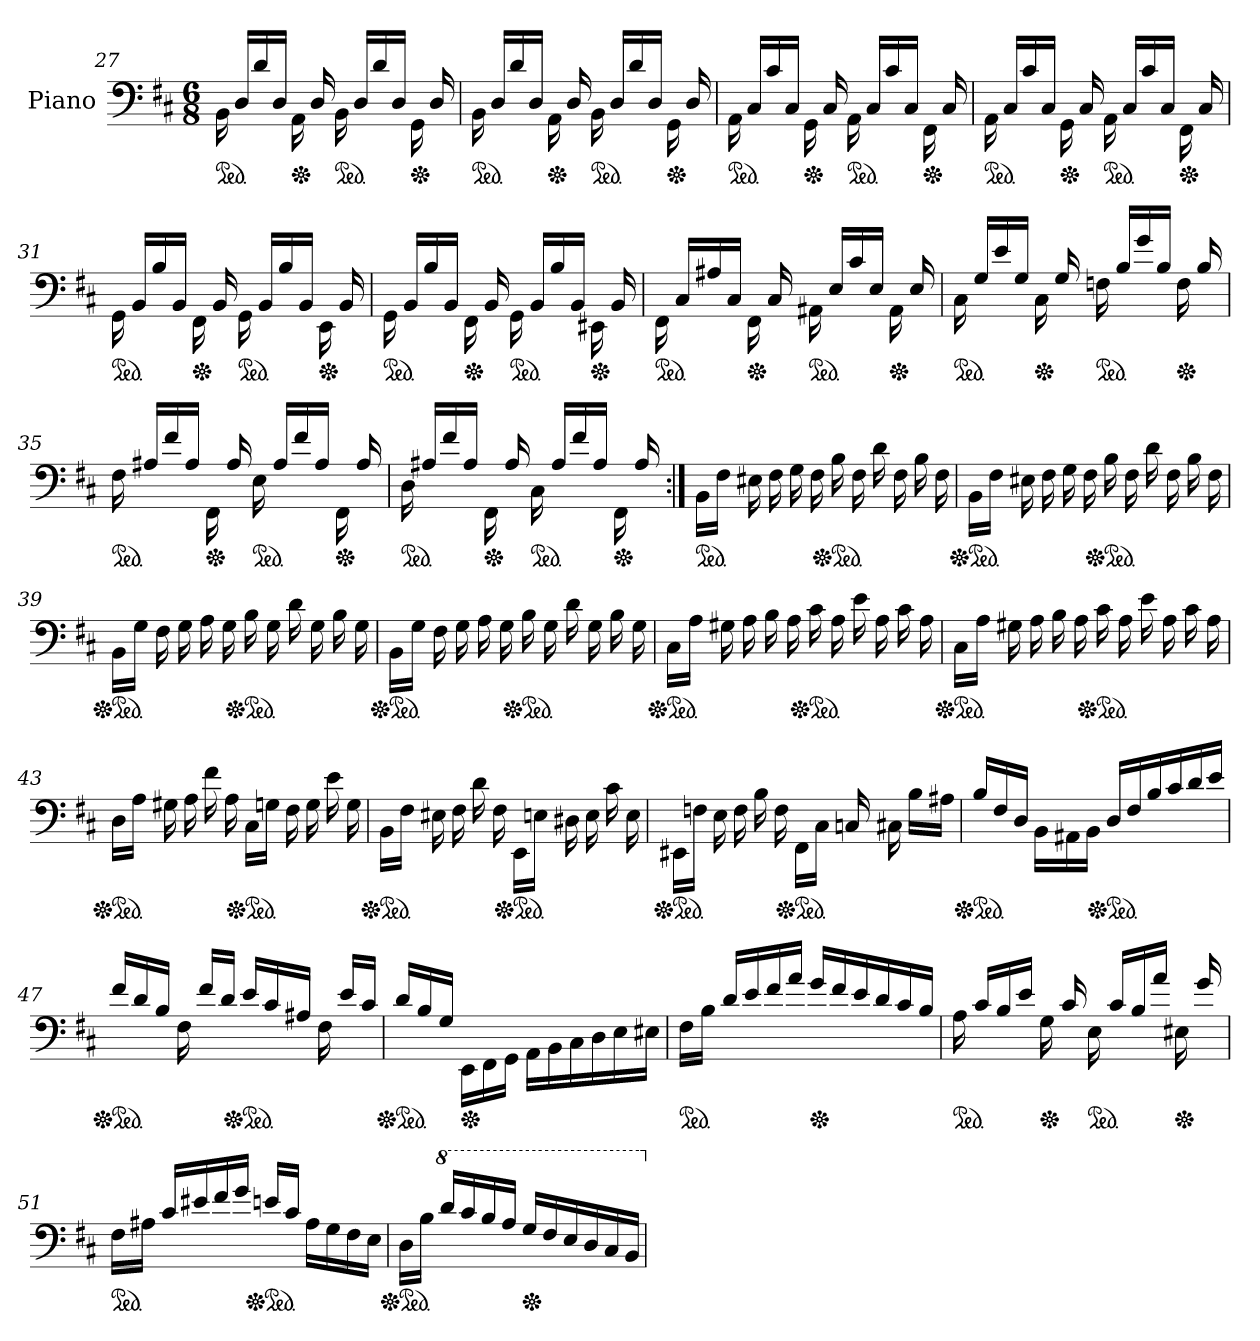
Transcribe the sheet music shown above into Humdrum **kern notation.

**kern
*part1
*staff1
*I"Piano
*I'Pno.
*clefF4
*k[f#c#]
*M6/8
*ped
=27
16BB\
16D/LL
16d/
16D/JJ
*Xped
16AA\
16D/
*ped
16BB\
16D/LL
16d/
16D/JJ
*Xped
16GG\
16D/
=28
*ped
16BB\
16D/LL
16d/
16D/JJ
*Xped
16AA\
16D/
*ped
16BB\
16D/LL
16d/
16D/JJ
*Xped
16GG\
16D/
=29
*ped
16AA\
16C#/LL
16c#/
16C#/JJ
*Xped
16GG\
16C#/
*ped
16AA\
16C#/LL
16c#/
16C#/JJ
*Xped
16FF#\
16C#/
!!LO:PB:g=z
=30
*ped
16AA\
16C#/LL
16c#/
16C#/JJ
*Xped
16GG\
16C#/
*ped
16AA\
16C#/LL
16c#/
16C#/JJ
*Xped
16FF#\
16C#/
=31
*ped
16GG\
16BB/LL
16B/
16BB/JJ
*Xped
16FF#\
16BB/
*ped
16GG\
16BB/LL
16B/
16BB/JJ
*Xped
16EE\
16BB/
=32
*ped
16GG\
16BB/LL
16B/
16BB/JJ
*Xped
16FF#\
16BB/
*ped
16GG\
16BB/LL
16B/
16BB/JJ
*Xped
16EE#X<\
16BB/
!!LO:LB:g=z
=33
*ped
16FF#<\
16C#/LL
16A#X/
16C#/JJ
*Xped
16FF#<\
16C#/
*ped
16AA#X<\
16E/LL
16c#/
16E/JJ
*Xped
16AA#<\
16E/
=34
*ped
16C#<\
16G/LL
16e/
16G/JJ
*Xped
16C#<\
16G/
*ped
16Fn<\
16B/LL
16g/
16B/JJ
*Xped
16F<\
16B/
=35
*ped
16F#<\
16A#X/LL
16f#/
16A#/JJ
*Xped
16FF#\
16A#/
*ped
16E<\
16A#/LL
16f#/
16A#/JJ
*Xped
16FF#\
16A#/
!!LO:LB:g=z
=36
*ped
16D<\
16A#X/LL
16f#/
16A#/JJ
*Xped
16FF#\
16A#/
*ped
16C#<\
16A#/LL
16f#/
16A#/JJ
*Xped
16FF#\
16A#/
=37:|!
*ped
*^
16ryy	16BB\LL
16ryy	16F#\JJ
16E#X\	16rcyy
16ryy	16F#\
16G\	16rcyy
16ryy	16F#\
*Xped	*
*ped	*
16B\	16rcyy
16ryy	16F#\
16d\	16rcyy
16ryy	16F#\
16B\	16rcyy
16ryy	16F#\
=38	=38
*Xped	*
*ped	*
16ryy	16BB\LL
16ryy	16F#\JJ
16E#X\	16rcyy
16ryy	16F#\
16G\	16rcyy
16ryy	16F#\
*Xped	*
*ped	*
16B\	16rcyy
16ryy	16F#\
16d\	16rcyy
16ryy	16F#\
16B\	16rcyy
16ryy	16F#\
=39	=39
*Xped	*
*ped	*
16ryy	16BB\LL
16ryy	16G\JJ
16F#\	16rcyy
16ryy	16G\
16A\	16rcyy
16ryy	16G\
*Xped	*
*ped	*
16B\	16rcyy
16ryy	16G\
16d\	16rcyy
16ryy	16G\
16B\	16rcyy
16ryy	16G\
!!LO:LB:g=z	!!
=40	=40
*Xped	*
*ped	*
16ryy	16BB\LL
16ryy	16G\JJ
16F#\	16rcyy
16ryy	16G\
16A\	16rcyy
16ryy	16G\
*Xped	*
*ped	*
16B\	16rcyy
16ryy	16G\
16d\	16rcyy
16ryy	16G\
16B\	16rcyy
16ryy	16G\
=41	=41
*Xped	*
*ped	*
16ryy	16C#\LL
16ryy	16A\JJ
16G#X\	16rcyy
16ryy	16A\
16B\	16rcyy
16ryy	16A\
*Xped	*
*ped	*
16c#\	16rcyy
16ryy	16A\
16e\	16rcyy
16ryy	16A\
16c#\	16rcyy
16ryy	16A\
=42	=42
*Xped	*
*ped	*
16ryy	16C#\LL
16ryy	16A\JJ
16G#X\	16rcyy
16ryy	16A\
16B\	16rcyy
16ryy	16A\
*Xped	*
*ped	*
16c#\	16rcyy
16ryy	16A\
16e\	16rcyy
16ryy	16A\
16c#\	16rcyy
16ryy	16A\
=43	=43
*Xped	*
*ped	*
16ryy	16D\LL
16ryy	16A\JJ
16G#X\	16rcyy
16ryy	16A\
16f#\	16rcyy
16ryy	16A\
*Xped	*
*ped	*
16ryy	16C#\LL
16ryy	16Gn\JJ
16F#\	16rcyy
16ryy	16G\
16e\	16rcyy
16ryy	16G\
!!LO:LB:g=z	!!
=44	=44
*Xped	*
*ped	*
16ryy	16BB\LL
16ryy	16F#\JJ
16E#X\	16rcyy
16ryy	16F#\
16d\	16rcyy
16ryy	16F#\
*Xped	*
*ped	*
16ryy	16EE\LL
16ryy	16En\JJ
16D#X\	16rcyy
16ryy	16E\
16c#\	16rcyy
16ryy	16E\
=45	=45
*Xped	*
*ped	*
16ryy	16EE#X\LL
16ryy	16Fn\JJ
16E\	16rcyy
16ryy	16F\
16B\	16rcyy
16ryy	16F\
*Xped	*
*ped	*
16ryy	16FF#\LL
16ryy	16C#\JJ
16Cn/	16rcyy
16ryy	16C#X\
16B\LL	8rcyy
16A#X\JJ	.
*v	*v
=46
*Xped
*ped
16B/LL
16F#/
16D/JJ
16BB\LL
16AA#X\
16BB\JJ
*Xped
*ped
16D/LL
16F#/
16B/
16c#/
16d/
16e/JJ
!!LO:LB:g=z
=47
*Xped
*ped
16f#/LL
16d/
16B/JJ
16F#\
16f#/LL
16d/JJ
*Xped
*ped
16e/LL
16c#/
16A#X/JJ
16F#\
16e/LL
16c#/JJ
=48
*Xped
*ped
16d/LL
16B/
16G/JJ
*Xped
16EE\LL
16FF#\
16GG\JJ
16AA\LL
16BB\
16C#\
16D\
16E\
16E#X\JJ
=49
*ped
16F#\LL
16B\JJ
16d/LL
16e/
16f#/
16a/JJ
*Xped
16g/LL
16f#/
16e/
16d/
16c#/
16B/JJ
!!LO:LB:g=z
=50
*ped
16A\
16c#/LL
16B/
16e/JJ
*Xped
16G\
16c#/
*ped
16E\
16c#/LL
16B/
16a/JJ
*Xped
16E#X\
16g/
=51
*ped
16F#\LL
16A#X\JJ
16c#/LL
16e#X/
16f#/
16g/JJ
*Xped
*ped
16en/LL
16c#/JJ
16A#\LL
16G\
16F#\
16E\JJ
=52
*Xped
*ped
16D\LL
16B\JJ
*8va
16dd/LL
16cc#/
16b/
16a/JJ
*Xped
16g/LL
16f#/
16e/
16d/
16c#/
16B/JJ
*X8va
=
*-
